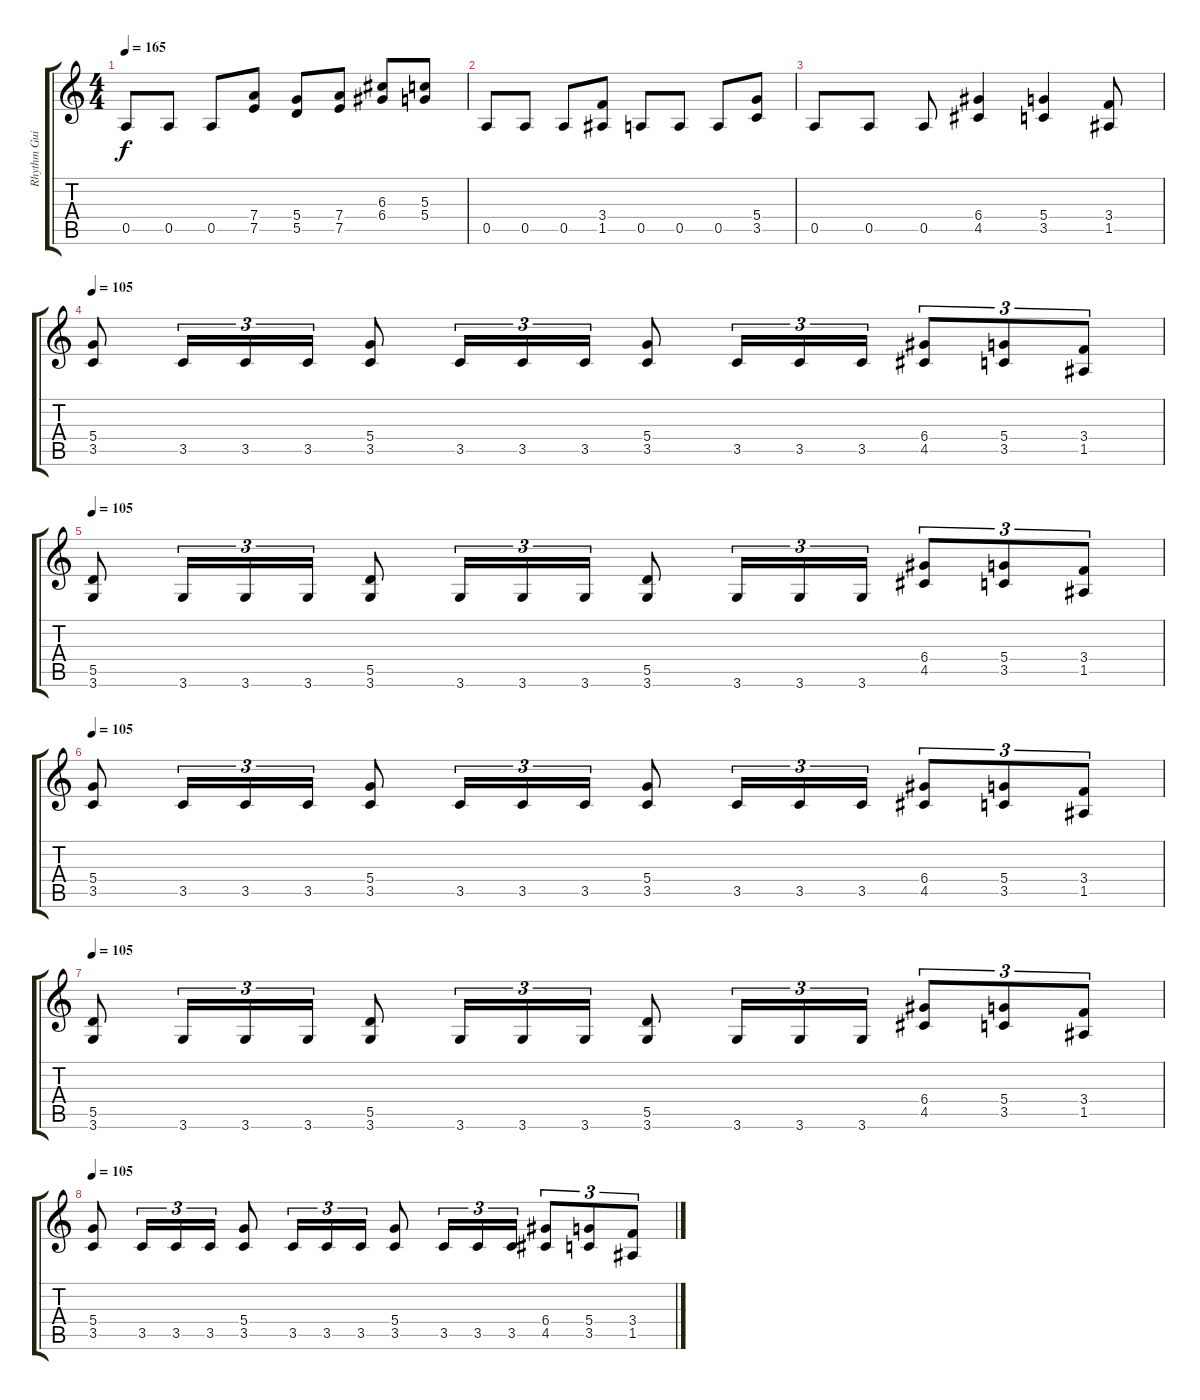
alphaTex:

\track ("Rhythm Guitar" "Rhythm Gui") {instrument distortionguitar}
\staff {score tabs}
\tuning (E4 B3 G3 D3 A2 E2) {hide}
\ts (4 4)
\tempo 165
\clef g2
\ks c
0.5.8{dy f} 0.5.8 0.5.8 (7.4 7.5).8 (5.4 5.5).8 (7.4 7.5).8 (6.3 6.4).8 (5.3 5.4).8 |
0.5.8 0.5.8 0.5.8 (3.4 1.5).8 0.5.8 0.5.8 0.5.8 (5.4 3.5).8 |
0.5.8 0.5.8 0.5.8 (6.4 4.5).4 (5.4 3.5).4 (3.4 1.5).8 |
\tempo 105
(5.4 3.5).8 3.5.16{tu (3 2)} 3.5.16{tu (3 2)} 3.5.16{tu (3 2)} (5.4 3.5).8 3.5.16{tu (3 2)} 3.5.16{tu (3 2)} 3.5.16{tu (3 2)} (5.4 3.5).8 3.5.16{tu (3 2)} 3.5.16{tu (3 2)} 3.5.16{tu (3 2)} (6.4 4.5).8{tu (3 2)} (5.4 3.5).8{tu (3 2)} (3.4 1.5).8{tu (3 2)} |
\tempo 105
(5.5 3.6).8 3.6.16{tu (3 2)} 3.6.16{tu (3 2)} 3.6.16{tu (3 2)} (5.5 3.6).8 3.6.16{tu (3 2)} 3.6.16{tu (3 2)} 3.6.16{tu (3 2)} (5.5 3.6).8 3.6.16{tu (3 2)} 3.6.16{tu (3 2)} 3.6.16{tu (3 2)} (6.4 4.5).8{tu (3 2)} (5.4 3.5).8{tu (3 2)} (3.4 1.5).8{tu (3 2)} |
\tempo 105
(5.4 3.5).8 3.5.16{tu (3 2)} 3.5.16{tu (3 2)} 3.5.16{tu (3 2)} (5.4 3.5).8 3.5.16{tu (3 2)} 3.5.16{tu (3 2)} 3.5.16{tu (3 2)} (5.4 3.5).8 3.5.16{tu (3 2)} 3.5.16{tu (3 2)} 3.5.16{tu (3 2)} (6.4 4.5).8{tu (3 2)} (5.4 3.5).8{tu (3 2)} (3.4 1.5).8{tu (3 2)} |
\tempo 105
(5.5 3.6).8 3.6.16{tu (3 2)} 3.6.16{tu (3 2)} 3.6.16{tu (3 2)} (5.5 3.6).8 3.6.16{tu (3 2)} 3.6.16{tu (3 2)} 3.6.16{tu (3 2)} (5.5 3.6).8 3.6.16{tu (3 2)} 3.6.16{tu (3 2)} 3.6.16{tu (3 2)} (6.4 4.5).8{tu (3 2)} (5.4 3.5).8{tu (3 2)} (3.4 1.5).8{tu (3 2)} |
\tempo 105
(5.4 3.5).8 3.5.16{tu (3 2)} 3.5.16{tu (3 2)} 3.5.16{tu (3 2)} (5.4 3.5).8 3.5.16{tu (3 2)} 3.5.16{tu (3 2)} 3.5.16{tu (3 2)} (5.4 3.5).8 3.5.16{tu (3 2)} 3.5.16{tu (3 2)} 3.5.16{tu (3 2)} (6.4 4.5).8{tu (3 2)} (5.4 3.5).8{tu (3 2)} (3.4 1.5).8{tu (3 2)}
